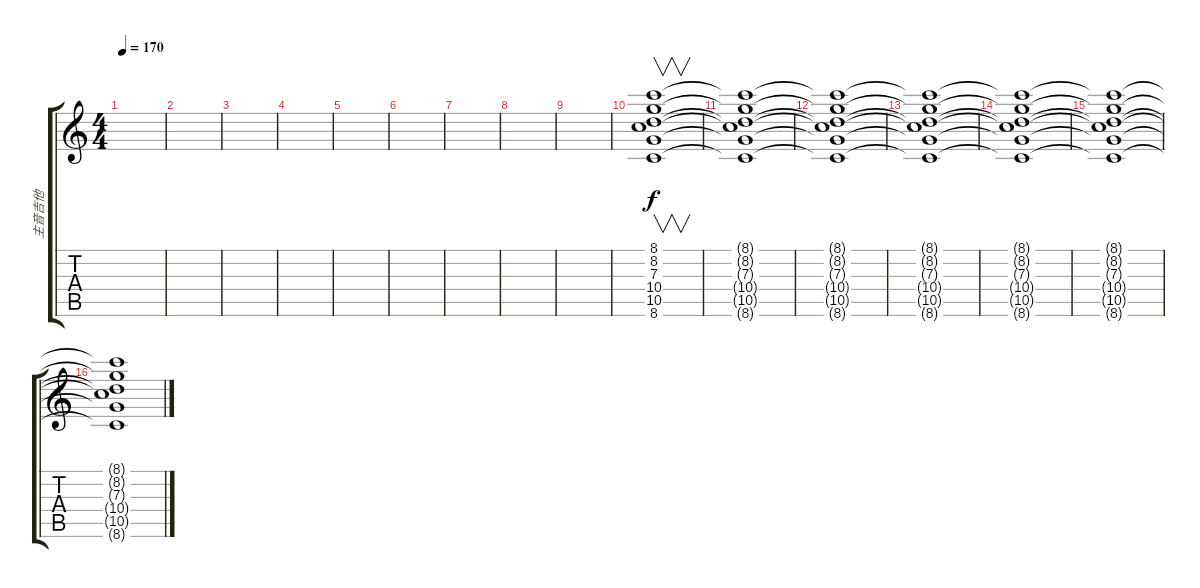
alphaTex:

\track ("主音吉他" "主音吉他") {instrument overdrivenguitar}
\staff {score tabs}
\tuning (E4 B3 G3 D3 A2 E2) {hide}
\ts (4 4)
\tempo 170
\clef g2
\ks c
|
|
|
|
|
|
|
|
|
(8.1 8.2 7.3 10.4 10.5 8.6).1{v} |
(8.1{t} 8.2{t} 7.3{t} 10.4{t} 10.5{t} 8.6{t}).1 |
(8.1{t} 8.2{t} 7.3{t} 10.4{t} 10.5{t} 8.6{t}).1 |
(8.1{t} 8.2{t} 7.3{t} 10.4{t} 10.5{t} 8.6{t}).1 |
(8.1{t} 8.2{t} 7.3{t} 10.4{t} 10.5{t} 8.6{t}).1 |
(8.1{t} 8.2{t} 7.3{t} 10.4{t} 10.5{t} 8.6{t}).1 |
(8.1{t} 8.2{t} 7.3{t} 10.4{t} 10.5{t} 8.6{t}).1
